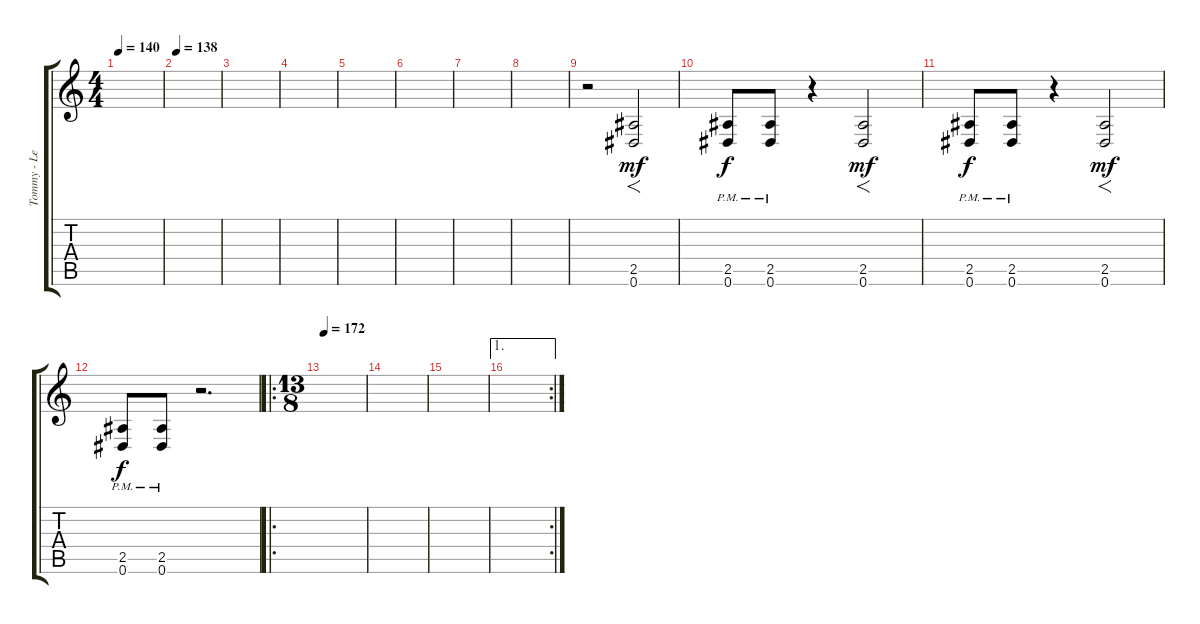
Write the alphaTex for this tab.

\track ("Tommy - Lead Guitar" "Tommy - Le") {instrument distortionguitar}
\staff {score tabs}
\tuning (Eb4 Bb3 Gb3 Db3 Ab2 Eb2) {hide}
\ts (4 4)
\tempo 140
\clef g2
\ks c
|
\tempo 138
|
|
|
|
|
|
|
r.2 (2.5 0.6).2{f dy mf} |
(2.5{pm} 0.6{pm}).8{dy f} (2.5{pm} 0.6{pm}).8 r.4 (2.5 0.6).2{f dy mf} |
(2.5{pm} 0.6{pm}).8{dy f} (2.5{pm} 0.6{pm}).8 r.4 (2.5 0.6).2{f dy mf} |
(2.5{pm} 0.6{pm}).8{dy f} (2.5{pm} 0.6{pm}).8 r.2{d} |
\ro
\ts (13 8)
\tempo 172
|
|
|
\ae 1
\rc 2
